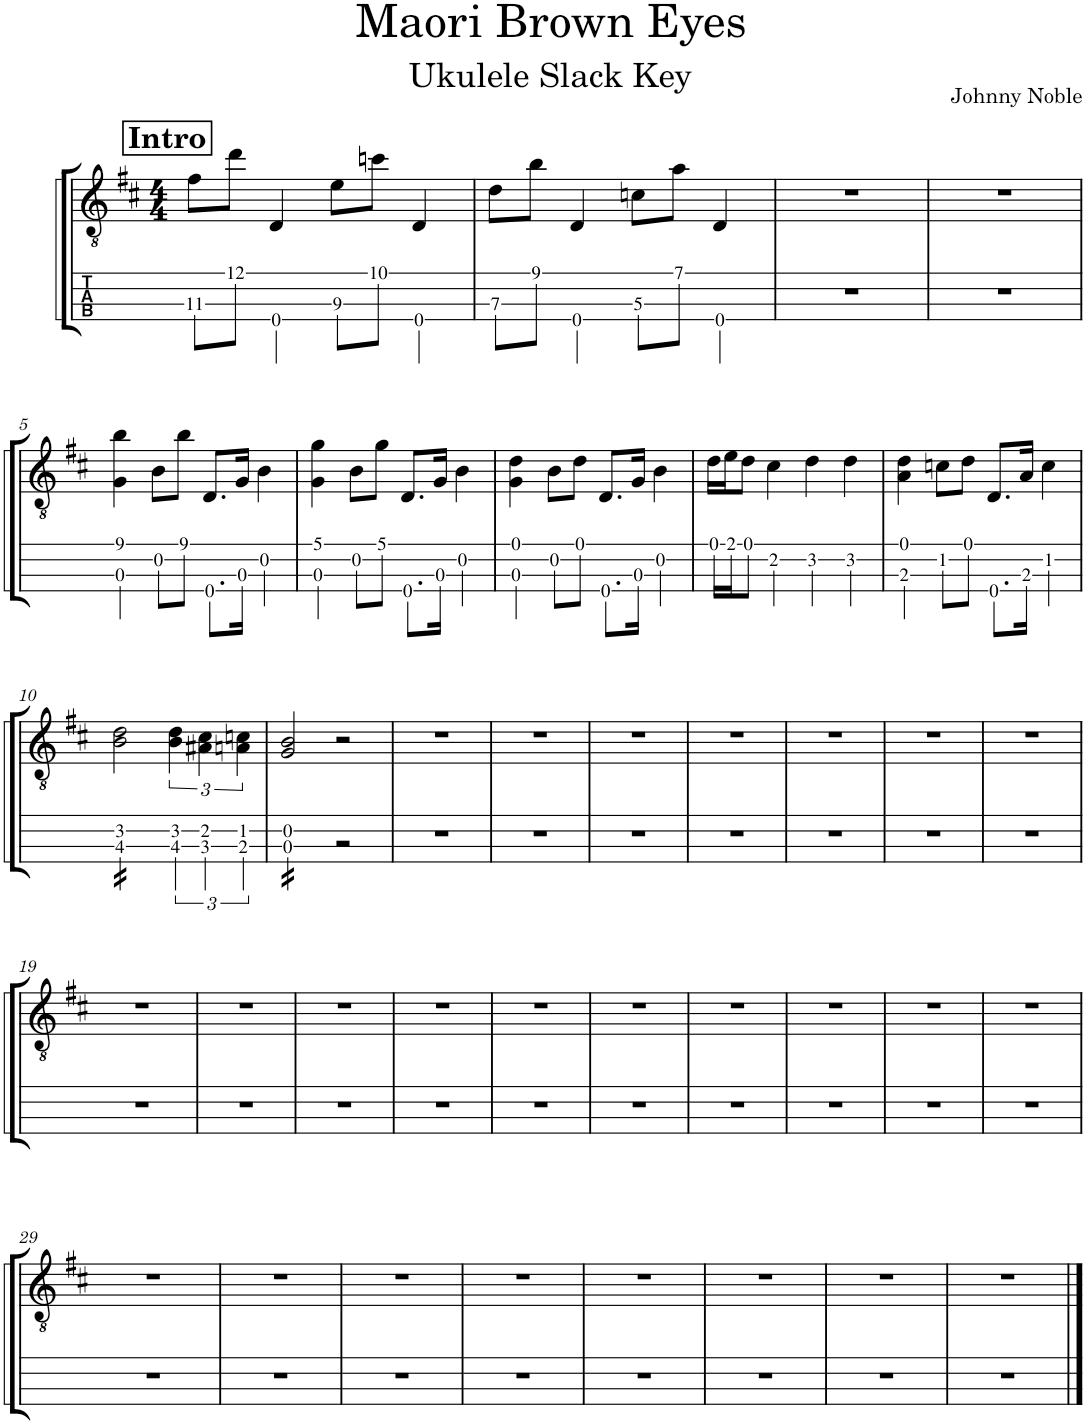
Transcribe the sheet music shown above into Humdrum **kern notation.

**kern	**kern
*part1	*part1
*staff2	*staff1
*I"Baritone Ukulele	*
*I'Bar. Uk.	*
*stria4	*
*	*clefGv2
*k[f#c#]	*k[f#c#]
*M4/4	*M4/4
!!LO:REH:place=s1:a:B:cj:fs=14:t=Intro
=1	=1
8f#\L	8f#\L
8dd\J	8dd\J
4D\	4D/
8e\L	8e\L
8cc\J	8ccn\J
4D\	4D/
=2	=2
8d\L	8d\L
8b\J	8b\J
4D\	4D/
8c\L	8cn\L
8a\J	8a\J
4D\	4D/
=3	=3
1r	1r
=4	=4
1r	1r
!!LO:LB:g=z
=5	=5
4G\ 4b\	4G\ 4b\
8B\L	8B\L
8b\J	8b\J
8.D\L	8.D/L
16G\Jk	16G/Jk
4B\	4B\
=6	=6
4G\ 4g\	4G\ 4g\
8B\L	8B\L
8g\J	8g\J
8.D\L	8.D/L
16G\Jk	16G/Jk
4B\	4B\
=7	=7
4G\ 4d\	4G\ 4d\
8B\L	8B\L
8d\J	8d\J
8.D\L	8.D/L
16G\Jk	16G/Jk
4B\	4B\
=8	=8
16d\LL	16d\LL
16e\J	16e\J
8d\J	8d\J
4c#\	4c#\
4d\	4d\
4d\	4d\
=9	=9
4A\ 4d\	4A\ 4d\
8c\L	8cn\L
8d\J	8d\J
8.D\L	8.D/L
16A\Jk	16A/Jk
4c\	4c\
!!LO:LB:g=z
=10	=10
2B\ 2d\	2B\ 2d\
6B\ 6d\	6B\ 6d\
6A#\ 6c#\	6A#X\ 6c#\
6A\ 6c\	6An\ 6cn\
=11	=11
2G\ 2B\	2G/ 2B/
2r	2r
=12	=12
1r	1r
=13	=13
1r	1r
=14	=14
1r	1r
=15	=15
1r	1r
=16	=16
1r	1r
=17	=17
1r	1r
=18	=18
1r	1r
!!LO:LB:g=z
=19	=19
1r	1r
=20	=20
1r	1r
=21	=21
1r	1r
=22	=22
1r	1r
=23	=23
1r	1r
=24	=24
1r	1r
=25	=25
1r	1r
=26	=26
1r	1r
=27	=27
1r	1r
=28	=28
1r	1r
!!LO:LB:g=z
=29	=29
1r	1r
=30	=30
1r	1r
=31	=31
1r	1r
=32	=32
1r	1r
=33	=33
1r	1r
=34	=34
1r	1r
=35	=35
1r	1r
=36	=36
1r	1r
==	==
*-	*-
